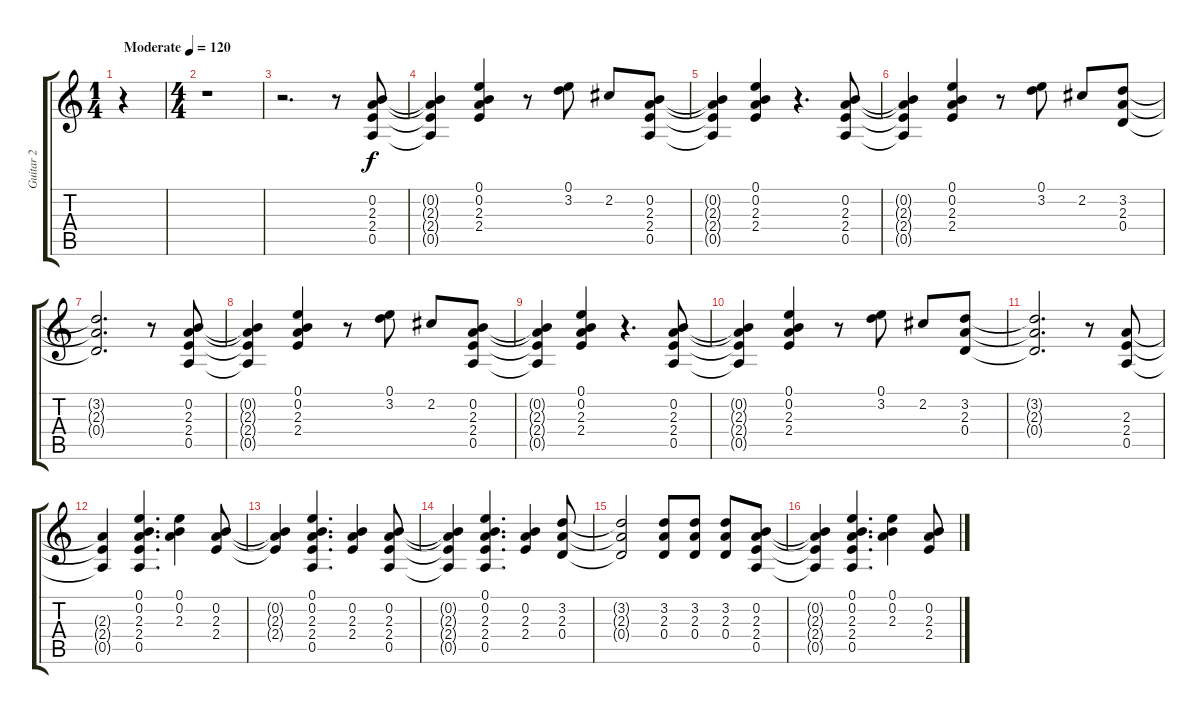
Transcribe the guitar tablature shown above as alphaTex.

\track ("Guitar 2" "Guitar 2") {instrument acousticguitarsteel}
\staff {score tabs}
\tuning (E4 B3 G3 D3 A2 E2) {hide}
\ts (1 4)
\tempo (120 "Moderate")
\clef g2
\ks c
r.4{dy f instrument acousticguitarsteel} |
\ts (4 4)
r.1 |
r.2{d} r.8 (0.2 2.3 2.4 0.5).8 |
(0.2{t} 2.3{t} 2.4{t} 0.5{t}).4 (0.1 0.2 2.3 2.4).4 r.8 (0.1 3.2).8 2.2.8 (0.2 2.3 2.4 0.5).8 |
(0.2{t} 2.3{t} 2.4{t} 0.5{t}).4 (0.1 0.2 2.3 2.4).4 r.4{d} (0.2 2.3 2.4 0.5).8 |
(0.2{t} 2.3{t} 2.4{t} 0.5{t}).4 (0.1 0.2 2.3 2.4).4 r.8 (0.1 3.2).8 2.2.8 (3.2 2.3 0.4).8 |
(3.2{t} 2.3{t} 0.4{t}).2{d} r.8 (0.2 2.3 2.4 0.5).8 |
(0.2{t} 2.3{t} 2.4{t} 0.5{t}).4 (0.1 0.2 2.3 2.4).4 r.8 (0.1 3.2).8 2.2.8 (0.2 2.3 2.4 0.5).8 |
(0.2{t} 2.3{t} 2.4{t} 0.5{t}).4 (0.1 0.2 2.3 2.4).4 r.4{d} (0.2 2.3 2.4 0.5).8 |
(0.2{t} 2.3{t} 2.4{t} 0.5{t}).4 (0.1 0.2 2.3 2.4).4 r.8 (0.1 3.2).8 2.2.8 (3.2 2.3 0.4).8 |
(3.2{t} 2.3{t} 0.4{t}).2{d} r.8 (2.3 2.4 0.5).8 |
(2.3{t} 2.4{t} 0.5{t}).4 (0.1 0.2 2.3 2.4 0.5).4{d} (0.1 0.2 2.3).4 (0.2 2.3 2.4).8 |
(0.2{t} 2.3{t} 2.4{t}).4 (0.1 0.2 2.3 2.4 0.5).4{d} (0.2 2.3 2.4).4 (0.2 2.3 2.4 0.5).8 |
(0.2{t} 2.3{t} 2.4{t} 0.5{t}).4 (0.1 0.2 2.3 2.4 0.5).4{d} (0.2 2.3 2.4).4 (3.2 2.3 0.4).8 |
(3.2{t} 2.3{t} 0.4{t}).2 (3.2 2.3 0.4).8 (3.2 2.3 0.4).8 (3.2 2.3 0.4).8 (0.2 2.3 2.4 0.5).8 |
(0.2{t} 2.3{t} 2.4{t} 0.5{t}).4 (0.1 0.2 2.3 2.4 0.5).4{d} (0.1 0.2 2.3).4 (0.2 2.3 2.4).8
